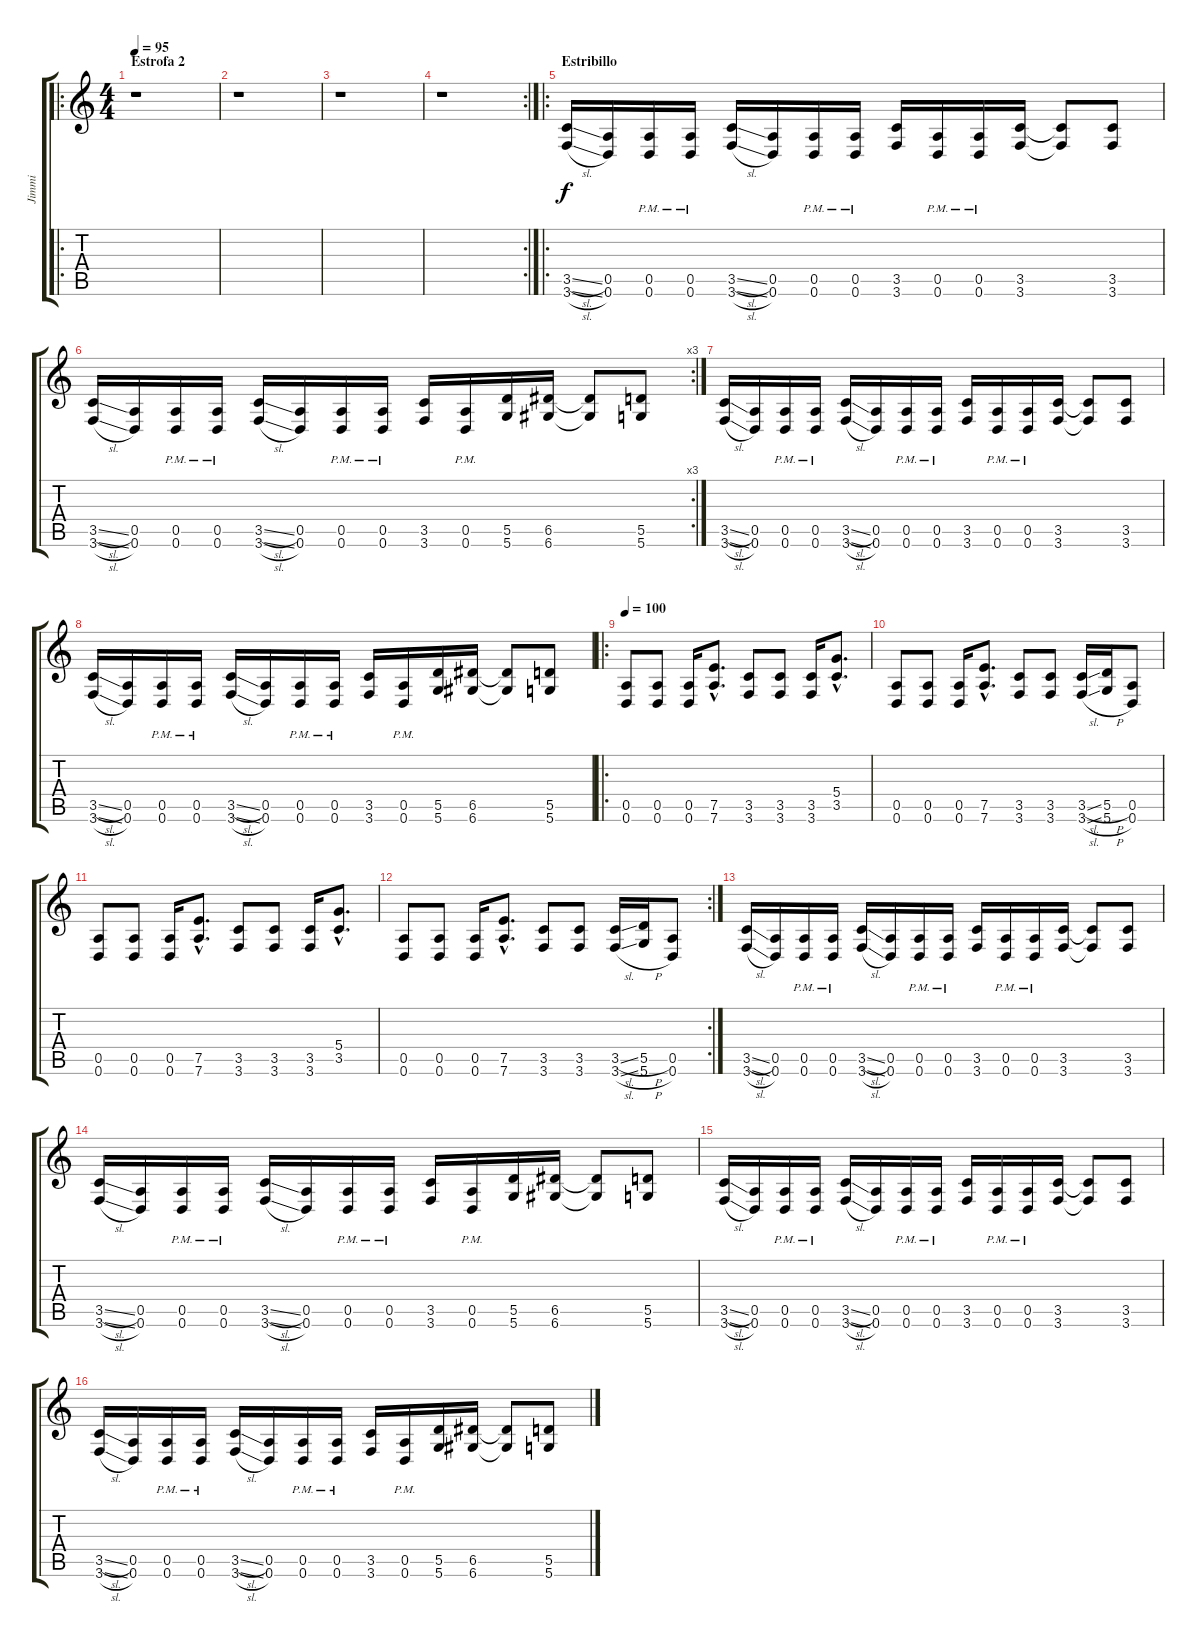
\track ("Jimmi" "Jimmi") {instrument distortionguitar}
\staff {score tabs}
\tuning (E4 B3 G3 D3 A2 D2) {hide}
\ro
\ts (4 4)
\section ("" "Estrofa 2")
\tempo 95
\clef g2
\ks c
r.1{dy f} |
r.1 |
r.1 |
\rc 2
r.1 |
\ro
\section ("" "Estribillo")
(3.5{sl} 3.6{sl}).16 (0.5 0.6).16 (0.5{pm} 0.6{pm}).16 (0.5{pm} 0.6{pm}).16 (3.5{sl} 3.6{sl}).16 (0.5 0.6).16 (0.5{pm} 0.6{pm}).16 (0.5{pm} 0.6{pm}).16 (3.5 3.6).16 (0.5{pm} 0.6{pm}).16 (0.5{pm} 0.6{pm}).16 (3.5 3.6).16 (3.5{t} 3.6{t}).8 (3.5 3.6).8 |
\rc 3
(3.5{sl} 3.6{sl}).16 (0.5 0.6).16 (0.5{pm} 0.6{pm}).16 (0.5{pm} 0.6{pm}).16 (3.5{sl} 3.6{sl}).16 (0.5 0.6).16 (0.5{pm} 0.6{pm}).16 (0.5{pm} 0.6{pm}).16 (3.5 3.6).16 (0.5{pm} 0.6{pm}).16 (5.5 5.6).16 (6.5 6.6).16 (6.5{t} 6.6{t}).8 (5.5 5.6).8 |
(3.5{sl} 3.6{sl}).16 (0.5 0.6).16 (0.5{pm} 0.6{pm}).16 (0.5{pm} 0.6{pm}).16 (3.5{sl} 3.6{sl}).16 (0.5 0.6).16 (0.5{pm} 0.6{pm}).16 (0.5{pm} 0.6{pm}).16 (3.5 3.6).16 (0.5{pm} 0.6{pm}).16 (0.5{pm} 0.6{pm}).16 (3.5 3.6).16 (3.5{t} 3.6{t}).8 (3.5 3.6).8 |
(3.5{sl} 3.6{sl}).16 (0.5 0.6).16 (0.5{pm} 0.6{pm}).16 (0.5{pm} 0.6{pm}).16 (3.5{sl} 3.6{sl}).16 (0.5 0.6).16 (0.5{pm} 0.6{pm}).16 (0.5{pm} 0.6{pm}).16 (3.5 3.6).16 (0.5{pm} 0.6{pm}).16 (5.5 5.6).16 (6.5 6.6).16 (6.5{t} 6.6{t}).8 (5.5 5.6).8 |
\ro
\tempo 100
(0.5 0.6).8 (0.5 0.6).8 (0.5 0.6).16 (7.5{hac} 7.6{hac}).8{d} (3.5 3.6).8 (3.5 3.6).8 (3.5 3.6).16 (5.4{hac} 3.5{hac}).8{d} |
(0.5 0.6).8 (0.5 0.6).8 (0.5 0.6).16 (7.5{hac} 7.6{hac}).8{d} (3.5 3.6).8 (3.5 3.6).8 (3.5{sl} 3.6{sl}).16 (5.5{h} 5.6{h}).16 (0.5 0.6).8 |
(0.5 0.6).8 (0.5 0.6).8 (0.5 0.6).16 (7.5{hac} 7.6{hac}).8{d} (3.5 3.6).8 (3.5 3.6).8 (3.5 3.6).16 (5.4{hac} 3.5{hac}).8{d} |
\rc 2
(0.5 0.6).8 (0.5 0.6).8 (0.5 0.6).16 (7.5{hac} 7.6{hac}).8{d} (3.5 3.6).8 (3.5 3.6).8 (3.5{sl} 3.6{sl}).16 (5.5{h} 5.6{h}).16 (0.5 0.6).8 |
(3.5{sl} 3.6{sl}).16 (0.5 0.6).16 (0.5{pm} 0.6{pm}).16 (0.5{pm} 0.6{pm}).16 (3.5{sl} 3.6{sl}).16 (0.5 0.6).16 (0.5{pm} 0.6{pm}).16 (0.5{pm} 0.6{pm}).16 (3.5 3.6).16 (0.5{pm} 0.6{pm}).16 (0.5{pm} 0.6{pm}).16 (3.5 3.6).16 (3.5{t} 3.6{t}).8 (3.5 3.6).8 |
(3.5{sl} 3.6{sl}).16 (0.5 0.6).16 (0.5{pm} 0.6{pm}).16 (0.5{pm} 0.6{pm}).16 (3.5{sl} 3.6{sl}).16 (0.5 0.6).16 (0.5{pm} 0.6{pm}).16 (0.5{pm} 0.6{pm}).16 (3.5 3.6).16 (0.5{pm} 0.6{pm}).16 (5.5 5.6).16 (6.5 6.6).16 (6.5{t} 6.6{t}).8 (5.5 5.6).8 |
(3.5{sl} 3.6{sl}).16 (0.5 0.6).16 (0.5{pm} 0.6{pm}).16 (0.5{pm} 0.6{pm}).16 (3.5{sl} 3.6{sl}).16 (0.5 0.6).16 (0.5{pm} 0.6{pm}).16 (0.5{pm} 0.6{pm}).16 (3.5 3.6).16 (0.5{pm} 0.6{pm}).16 (0.5{pm} 0.6{pm}).16 (3.5 3.6).16 (3.5{t} 3.6{t}).8 (3.5 3.6).8 |
(3.5{sl} 3.6{sl}).16 (0.5 0.6).16 (0.5{pm} 0.6{pm}).16 (0.5{pm} 0.6{pm}).16 (3.5{sl} 3.6{sl}).16 (0.5 0.6).16 (0.5{pm} 0.6{pm}).16 (0.5{pm} 0.6{pm}).16 (3.5 3.6).16 (0.5{pm} 0.6{pm}).16 (5.5 5.6).16 (6.5 6.6).16 (6.5{t} 6.6{t}).8 (5.5 5.6).8
